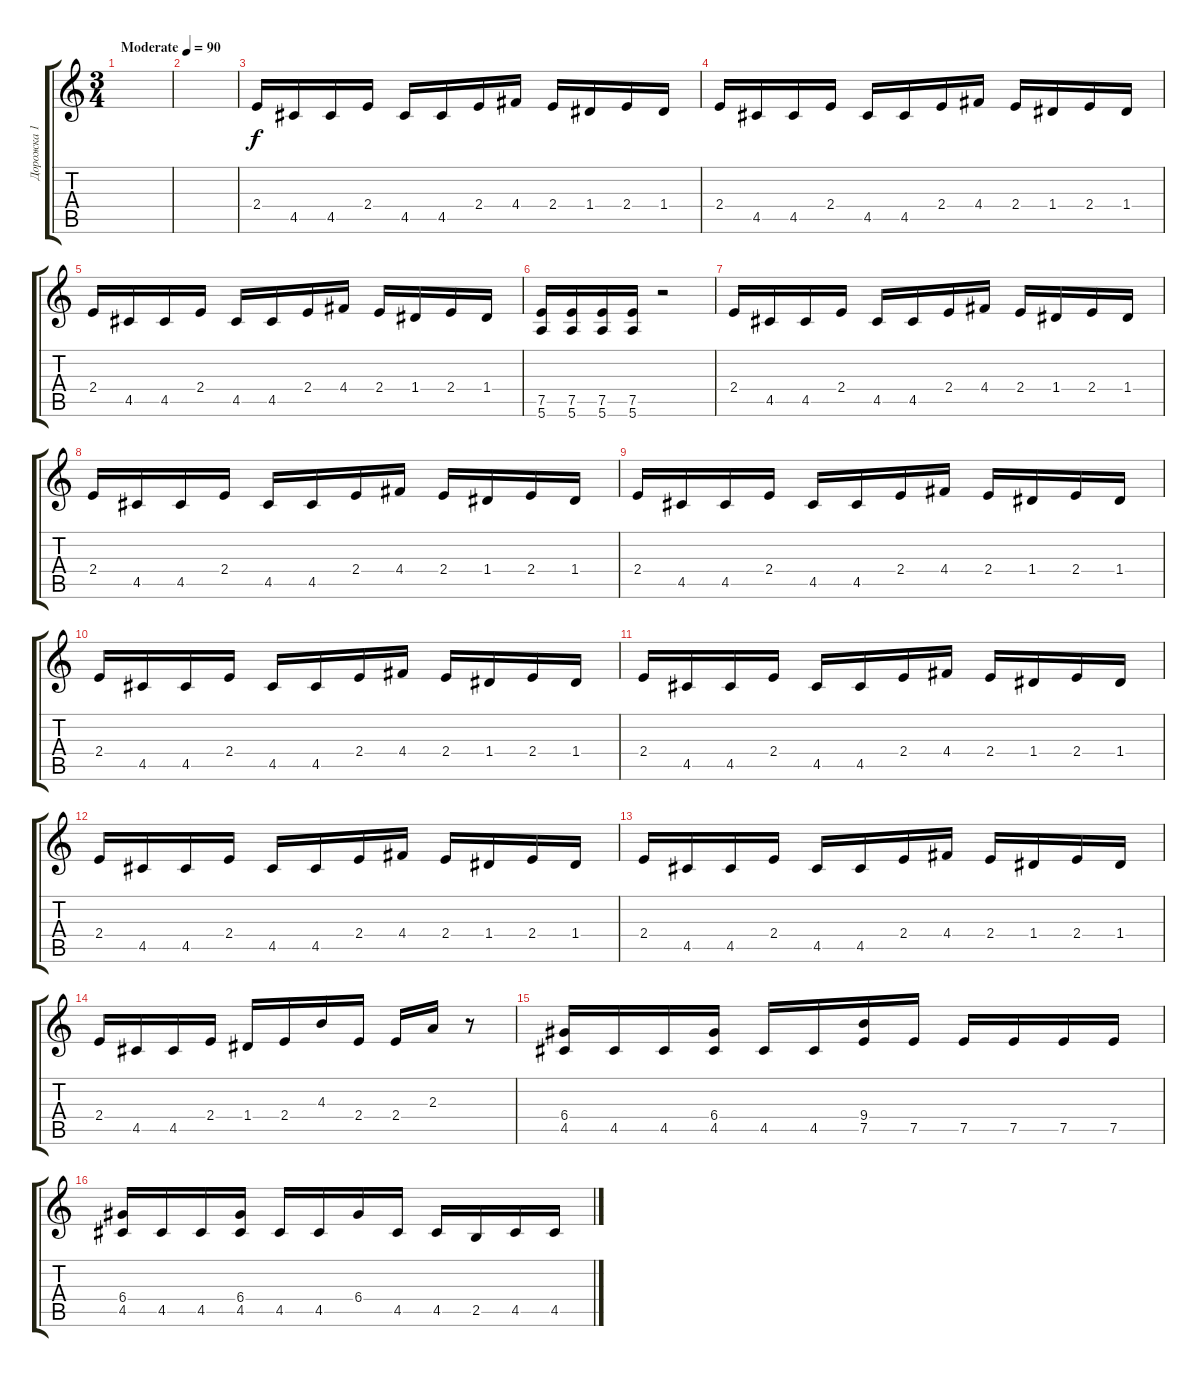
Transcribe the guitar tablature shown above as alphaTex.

\track ("Дорожка 1" "Дорожка 1") {instrument distortionguitar}
\staff {score tabs}
\tuning (E4 B3 G3 D3 A2 E2) {hide}
\ts (3 4)
\tempo (90 "Moderate")
\clef g2
\ks c
|
|
2.4.16{volume 3} 4.5.16 4.5.16 2.4.16 4.5.16 4.5.16 2.4.16 4.4.16 2.4.16 1.4.16 2.4.16 1.4.16 |
2.4.16 4.5.16 4.5.16 2.4.16 4.5.16 4.5.16 2.4.16 4.4.16 2.4.16 1.4.16 2.4.16 1.4.16 |
2.4.16 4.5.16 4.5.16 2.4.16 4.5.16 4.5.16 2.4.16 4.4.16 2.4.16 1.4.16 2.4.16 1.4.16 |
(7.5 5.6).16 (7.5 5.6).16 (7.5 5.6).16 (7.5 5.6).16 r.2{volume 13 instrument distortionguitar} |
2.4.16 4.5.16 4.5.16 2.4.16 4.5.16 4.5.16 2.4.16 4.4.16 2.4.16 1.4.16 2.4.16 1.4.16 |
2.4.16 4.5.16 4.5.16 2.4.16 4.5.16 4.5.16 2.4.16 4.4.16 2.4.16 1.4.16 2.4.16 1.4.16 |
2.4.16 4.5.16 4.5.16 2.4.16 4.5.16 4.5.16 2.4.16 4.4.16 2.4.16 1.4.16 2.4.16 1.4.16 |
2.4.16 4.5.16 4.5.16 2.4.16 4.5.16 4.5.16 2.4.16 4.4.16 2.4.16 1.4.16 2.4.16 1.4.16 |
2.4.16 4.5.16 4.5.16 2.4.16 4.5.16 4.5.16 2.4.16 4.4.16 2.4.16 1.4.16 2.4.16 1.4.16 |
2.4.16 4.5.16 4.5.16 2.4.16 4.5.16 4.5.16 2.4.16 4.4.16 2.4.16 1.4.16 2.4.16 1.4.16 |
2.4.16 4.5.16 4.5.16 2.4.16 4.5.16 4.5.16 2.4.16 4.4.16 2.4.16 1.4.16 2.4.16 1.4.16 |
2.4.16 4.5.16 4.5.16 2.4.16 1.4.16 2.4.16 4.3.16 2.4.16 2.4.16 2.3.16 r.8 |
(6.4 4.5).16 4.5.16 4.5.16 (6.4 4.5).16 4.5.16 4.5.16 (9.4 7.5).16 7.5.16 7.5.16 7.5.16 7.5.16 7.5.16 |
(6.4 4.5).16 4.5.16 4.5.16 (6.4 4.5).16 4.5.16 4.5.16 6.4.16 4.5.16 4.5.16 2.5.16 4.5.16 4.5.16
